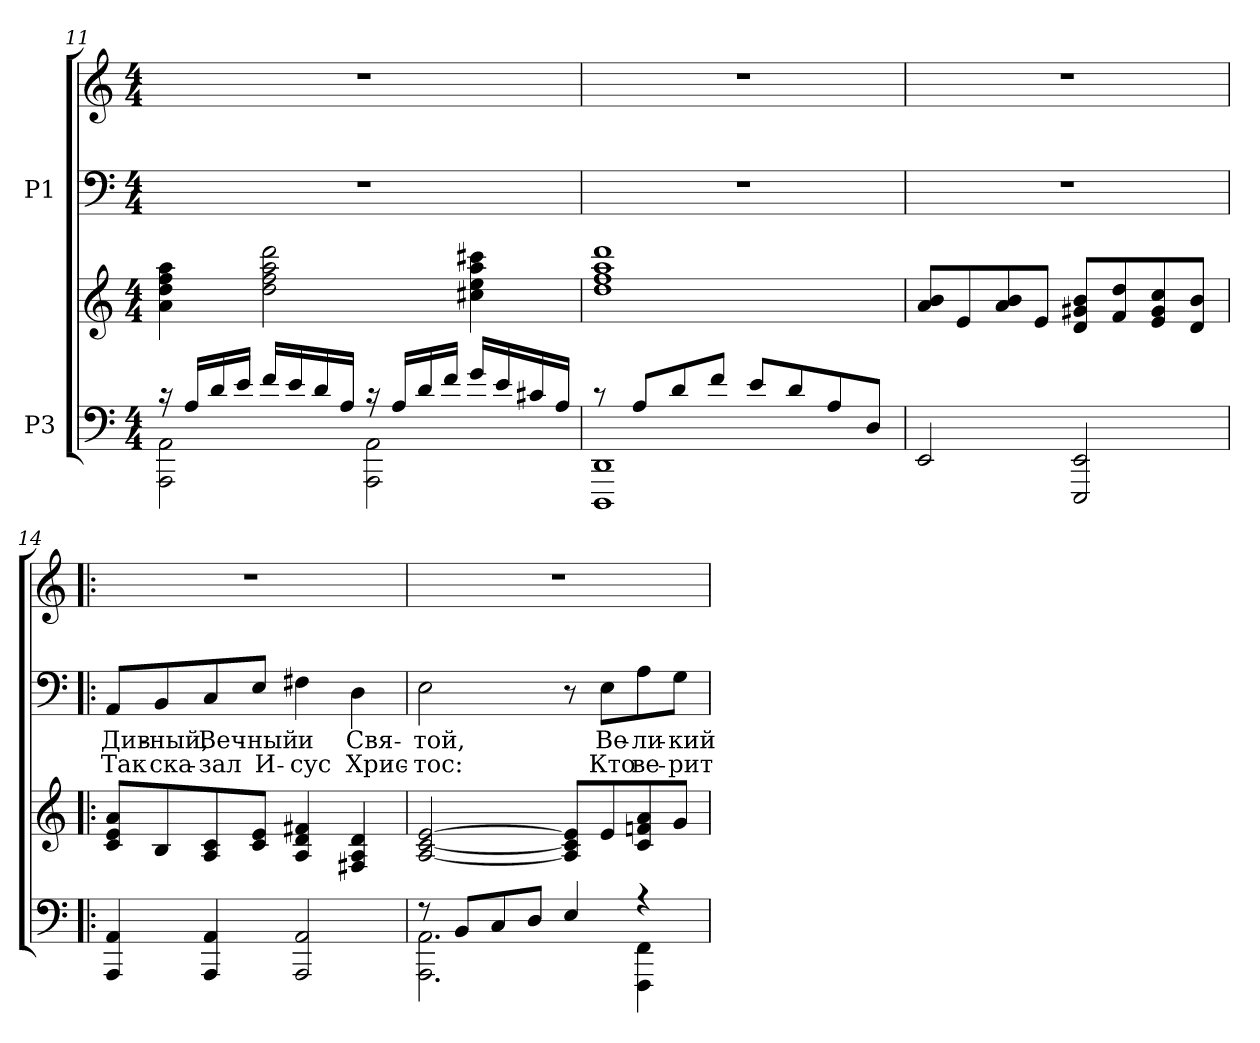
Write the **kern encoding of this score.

**kern	**kern	**kern	**text	**text	**kern
*part2	*part2	*part1	*part1	*part1	*part1
*staff4	*staff3	*staff2	*staff2	*staff2	*staff1
*I"P3	*	*I"P1	*	*	*
!!LO:PB:g=z
*clefF4	*clefG2	*clefF4	*	*	*clefG2
*k[]	*k[]	*k[]	*	*	*k[]
*a:	*a:	*a:	*	*	*a:
*M4/4	*M4/4	*M4/4	*	*	*M4/4
=11	=11	=11	=11	=11	=11
*^	*	*	*	*	*
16r	2AAAi\ 2AAi	4ai\ 4ddi 4ffi 4aai	1r	.	.	1r
16Ai/LL	.	.	.	.	.	.
16di/	.	.	.	.	.	.
16ei/JJ	.	.	.	.	.	.
16fi/LL	.	2ddi\ 2ffi 2aai 2dddi	.	.	.	.
16ei/	.	.	.	.	.	.
16di/	.	.	.	.	.	.
16Ai/JJ	.	.	.	.	.	.
16r	2AAAi\ 2AAi	.	.	.	.	.
16Ai/LL	.	.	.	.	.	.
16di/	.	.	.	.	.	.
16fi/JJ	.	.	.	.	.	.
16gi/LL	.	4cc#Xi\ 4eei 4aai 4ccc#Xi	.	.	.	.
16ei/	.	.	.	.	.	.
16c#Xi/	.	.	.	.	.	.
16Ai/JJ	.	.	.	.	.	.
=12	=12	=12	=12	=12	=12	=12
8r	1DDDi 1DDi	1ddi 1ffi 1aai 1dddi	1r	.	.	1r
8Ai/L	.	.	.	.	.	.
8di/	.	.	.	.	.	.
8fi/J	.	.	.	.	.	.
8ei/L	.	.	.	.	.	.
8di/	.	.	.	.	.	.
8Ai/	.	.	.	.	.	.
8Di/J	.	.	.	.	.	.
*v	*v	*	*	*	*	*
=13	=13	=13	=13	=13	=13
2EEi/	8ai/ 8biL	1r	.	.	1r
.	8ei/	.	.	.	.
.	8ai/ 8bi	.	.	.	.
.	8ei/J	.	.	.	.
2EEEi/ 2EEi	8di/ 8g#Xi 8biL	.	.	.	.
.	8fi/ 8ddi	.	.	.	.
.	8ei/ 8g#i 8cci	.	.	.	.
.	8di/ 8biJ	.	.	.	.
!!LO:LB:g=z
=14!|:	=14!|:	=14!|:	=14!|:	=14!|:	=14!|:
!	!	!	!LO:LY:a:color=#000000	!LO:LY:a:color=#000000	!
4AAAi/ 4AAi	8ci/ 8ei 8aiL	8AAi/L	Див-	Так	1r
!	!	!	!LO:LY:a:color=#000000	!LO:LY:a:color=#000000	!
.	8Bi/	8BBi/	-ный,	ска-	.
!	!	!	!LO:LY:a:color=#000000	!LO:LY:a:color=#000000	!
4AAAi/ 4AAi	8Ai/ 8ci	8Ci/	Веч-	-зал	.
!	!	!	!LO:LY:a:color=#000000	!LO:LY:a:color=#000000	!
.	8ci/ 8eiJ	8Ei/J	-ный	И-	.
!	!	!	!LO:LY:a:color=#000000	!LO:LY:a:color=#000000	!
2AAAi/ 2AAi	4Ai/ 4di 4f#Xi	4F#Xi\	и	-сус	.
!	!	!	!LO:LY:a:color=#000000	!LO:LY:a:color=#000000	!
.	4F#Xi/ 4Ai 4di	4Di\	Свя-	Хрис-	.
=15	=15	=15	=15	=15	=15
*^	*	*	*	*	*
!	!	!	!	!LO:LY:a:color=#000000	!LO:LY:a:color=#000000	!
8r	2.AAAi\ 2.AAi	[<2Ai/ [<2ci [>2ei	2Ei\	-той,	-тос:	1r
8BBi/L	.	.	.	.	.	.
8Ci/	.	.	.	.	.	.
8Di/J	.	.	.	.	.	.
4Ei/	.	8Ai/] 8ci] 8ei]L	8r	.	.	.
!	!	!	!	!LO:LY:a:color=#000000	!LO:LY:a:color=#000000	!
.	.	8ei/	8Ei\L	Ве-	Кто	.
!	!	!	!	!LO:LY:a:color=#000000	!LO:LY:a:color=#000000	!
4r	4FFFi\ 4FFi	8ci/ 8fni 8ai	8Ai\	-ли-	ве-	.
!	!	!	!	!LO:LY:a:color=#000000	!LO:LY:a:color=#000000	!
.	.	8gi/J	8Gi\J	-кий	-рит	.
*v	*v	*	*	*	*	*
=	=	=	=	=	=
*-	*-	*-	*-	*-	*-
